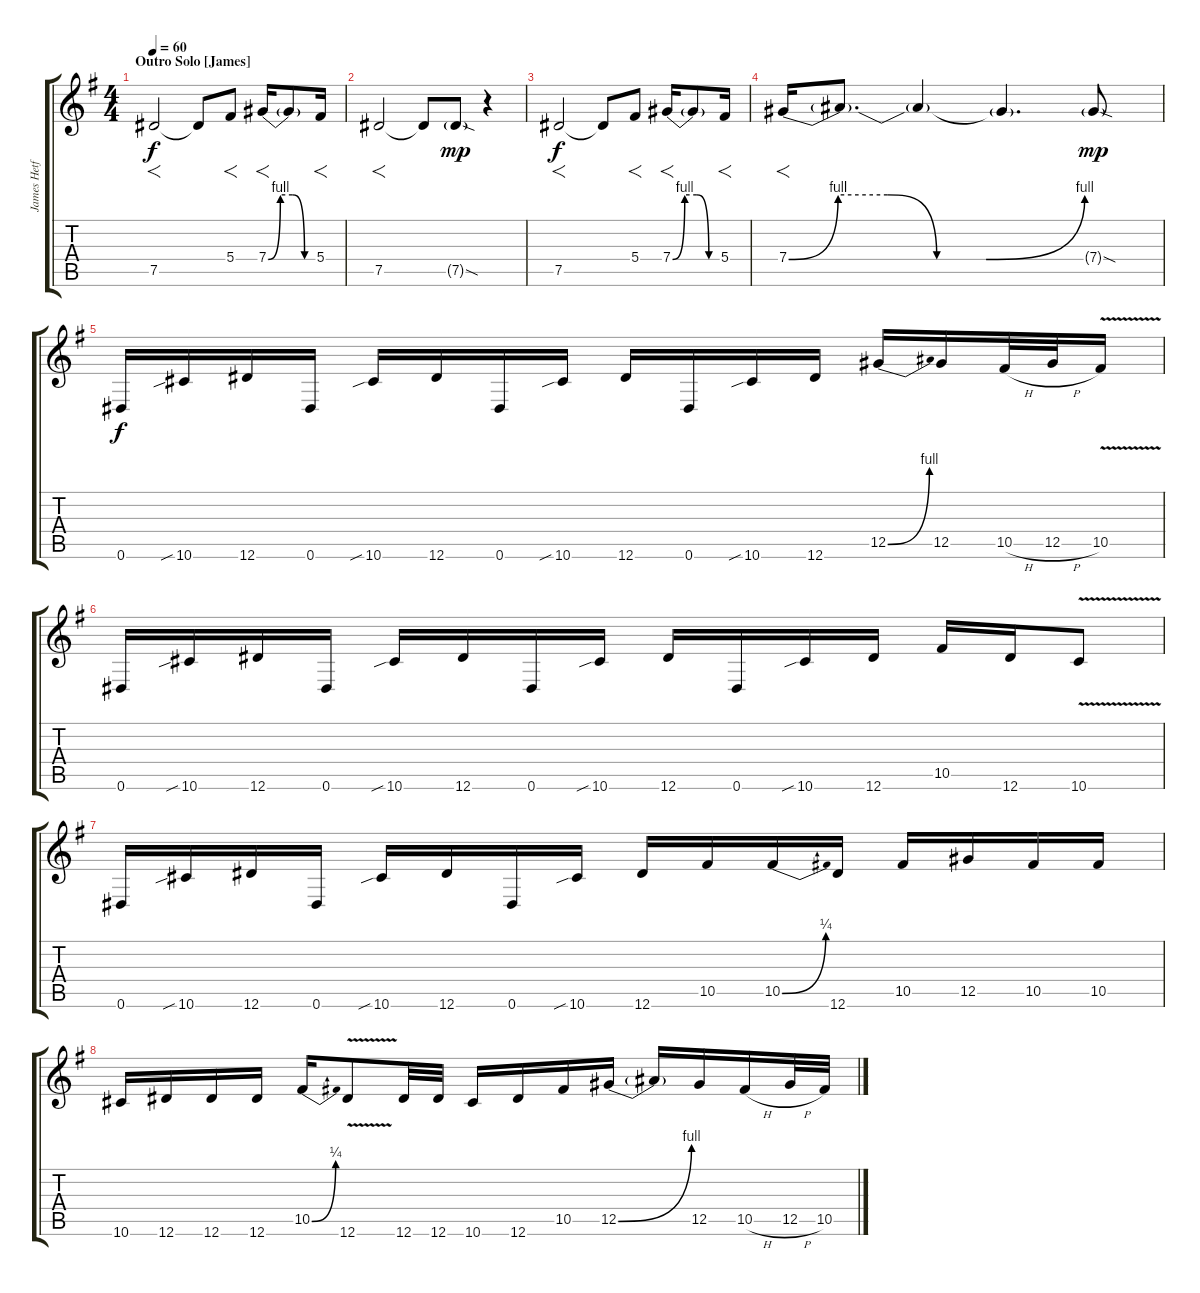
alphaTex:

\track ("James Hetfield [Guitar]" "James Hetf") {instrument distortionguitar}
\staff {score tabs}
\tuning (Eb4 Bb3 Gb3 Db3 Ab2 Eb2) {hide}
\ts (4 4)
\section ("" "Outro Solo [James]")
\tempo 60
\clef g2
\ks g
7.5.2{f dy f} 7.5{t}.8 5.4.8{f} 7.4{be (custom 0 0 15 4 30 4 45 0 60 0)}.16{f} 7.4{t}.8 5.4.16{f} |
7.5.2{f} 7.5{t}.8 7.5{sod g}.8{dy mp} r.4 |
7.5.2{f dy f} 7.5{t}.8 5.4.8{f} 7.4{be (custom 0 0 15 4 30 4 45 0 60 0)}.16{f} 7.4{t}.8 5.4.16{f} |
7.4{be (custom 0 0 10 4 20 4 30 0 40 0 60 4)}.16{f} 7.4{t}.8{d} 7.4{t}.4 7.4{t}.4{d} 7.4{sod g}.8{dy mp} |
0.6.16{dy f} 10.6{sib}.16 12.6.16 0.6.16 10.6{sib}.16 12.6.16 0.6.16 10.6{sib}.16 12.6.16 0.6.16 10.6{sib}.16 12.6.16 12.5{be (bend 0 0 60 4)}.16 12.5.16 10.5{h}.32 12.5{h}.32 10.5{v}.16 |
0.6.16 10.6{sib}.16 12.6.16 0.6.16 10.6{sib}.16 12.6.16 0.6.16 10.6{sib}.16 12.6.16 0.6.16 10.6{sib}.16 12.6.16 10.5.16 12.6.16 10.6{v}.8 |
0.6.16 10.6{sib}.16 12.6.16 0.6.16 10.6{sib}.16 12.6.16 0.6.16 10.6{sib}.16 12.6.16 10.5.16 10.5{be (bend 0 0 60 1)}.16 12.6.16 10.5.16 12.5.16 10.5.16 10.5.16 |
10.6.16 12.6.16 12.6.16 12.6.16 10.5{be (bend 0 0 60 1)}.16 12.6{v}.8 12.6.32 12.6.32 10.6.16 12.6.16 10.5.16 12.5{be (bend 0 0 60 4)}.16 12.5{t}.16 12.5.16 10.5{h}.16 12.5{h}.32 10.5.32
